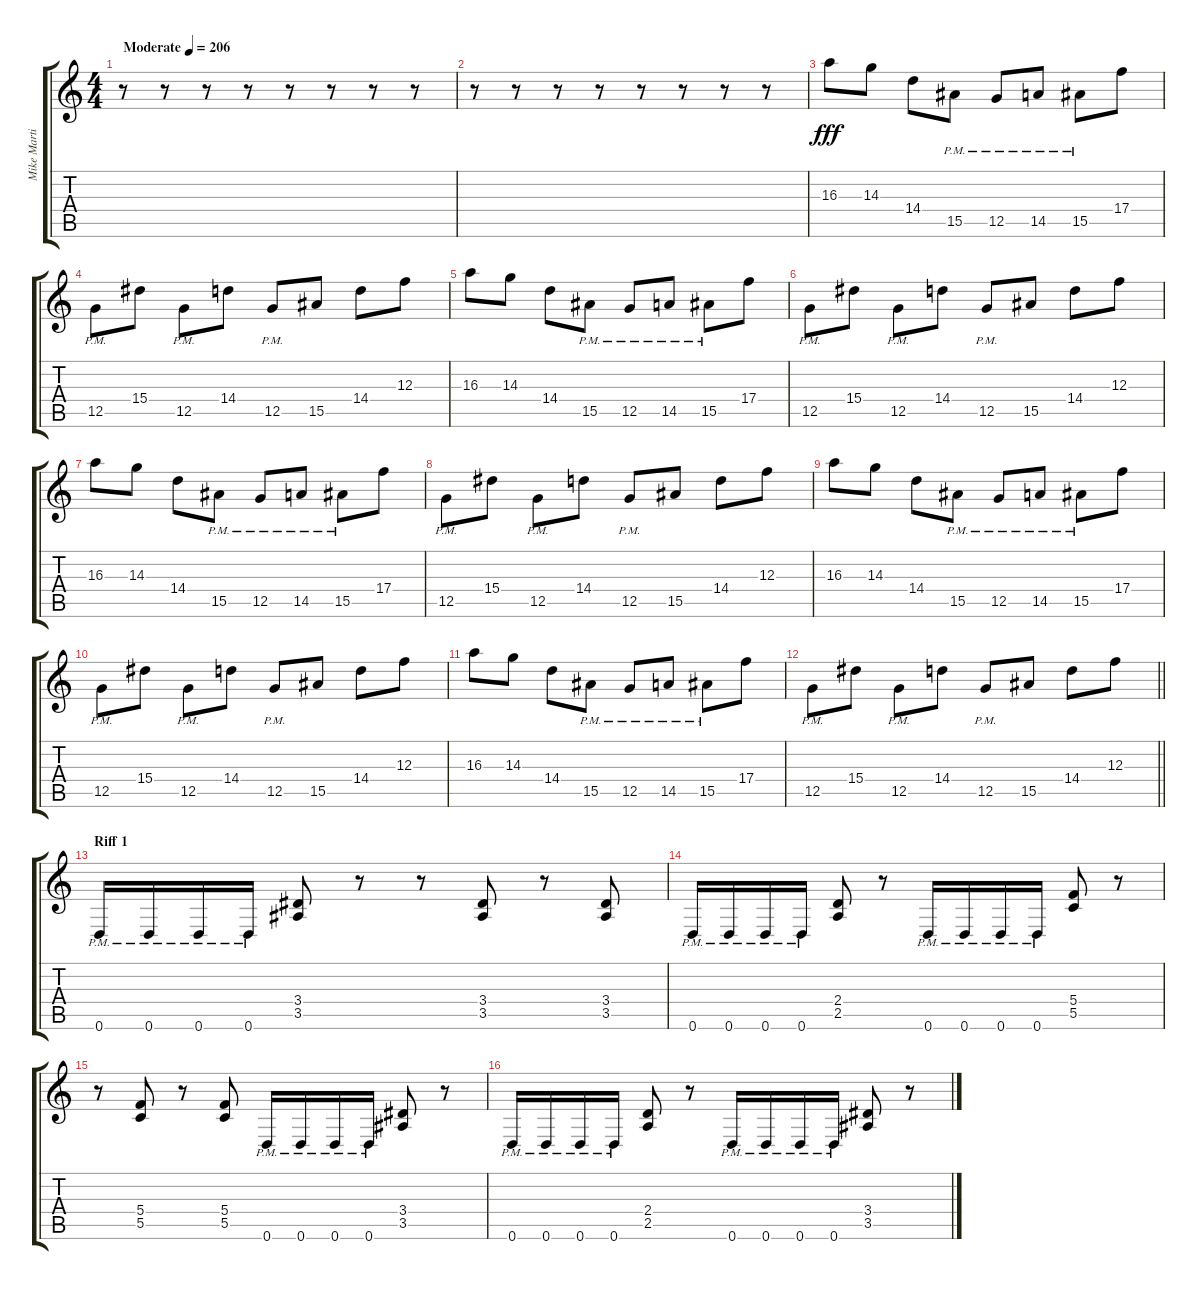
\track ("Mike Martin" "Mike Marti") {instrument overdrivenguitar}
\staff {score tabs}
\tuning (D4 A3 F3 C3 G2 D2) {hide}
\ts (4 4)
\tempo (206 "Moderate")
\clef g2
\ks c
r.8{dy fff instrument overdrivenguitar} r.8 r.8 r.8 r.8 r.8 r.8 r.8 |
r.8 r.8 r.8 r.8 r.8 r.8 r.8 r.8 |
16.3.8 14.3.8 14.4.8 15.5{pm}.8 12.5{pm}.8 14.5{pm}.8 15.5{pm}.8 17.4.8 |
12.5{pm}.8 15.4.8 12.5{pm}.8 14.4.8 12.5{pm}.8 15.5.8 14.4.8 12.3.8 |
16.3.8 14.3.8 14.4.8 15.5{pm}.8 12.5{pm}.8 14.5{pm}.8 15.5{pm}.8 17.4.8 |
12.5{pm}.8 15.4.8 12.5{pm}.8 14.4.8 12.5{pm}.8 15.5.8 14.4.8 12.3.8 |
16.3.8 14.3.8 14.4.8 15.5{pm}.8 12.5{pm}.8 14.5{pm}.8 15.5{pm}.8 17.4.8 |
12.5{pm}.8 15.4.8 12.5{pm}.8 14.4.8 12.5{pm}.8 15.5.8 14.4.8 12.3.8 |
16.3.8 14.3.8 14.4.8 15.5{pm}.8 12.5{pm}.8 14.5{pm}.8 15.5{pm}.8 17.4.8 |
12.5{pm}.8 15.4.8 12.5{pm}.8 14.4.8 12.5{pm}.8 15.5.8 14.4.8 12.3.8 |
16.3.8 14.3.8 14.4.8 15.5{pm}.8 12.5{pm}.8 14.5{pm}.8 15.5{pm}.8 17.4.8 |
\barLineRight lightlight
12.5{pm}.8 15.4.8 12.5{pm}.8 14.4.8 12.5{pm}.8 15.5.8 14.4.8 12.3.8 |
\section ("" "Riff 1")
0.6{pm}.16 0.6{pm}.16 0.6{pm}.16 0.6{pm}.16 (3.4 3.5).8 r.8 r.8 (3.4 3.5).8 r.8 (3.4 3.5).8 |
0.6{pm}.16 0.6{pm}.16 0.6{pm}.16 0.6{pm}.16 (2.4 2.5).8 r.8 0.6{pm}.16 0.6{pm}.16 0.6{pm}.16 0.6{pm}.16 (5.4 5.5).8 r.8 |
r.8 (5.4 5.5).8 r.8 (5.4 5.5).8 0.6{pm}.16 0.6{pm}.16 0.6{pm}.16 0.6{pm}.16 (3.4 3.5).8 r.8 |
0.6{pm}.16 0.6{pm}.16 0.6{pm}.16 0.6{pm}.16 (2.4 2.5).8 r.8 0.6{pm}.16 0.6{pm}.16 0.6{pm}.16 0.6{pm}.16 (3.4 3.5).8 r.8
